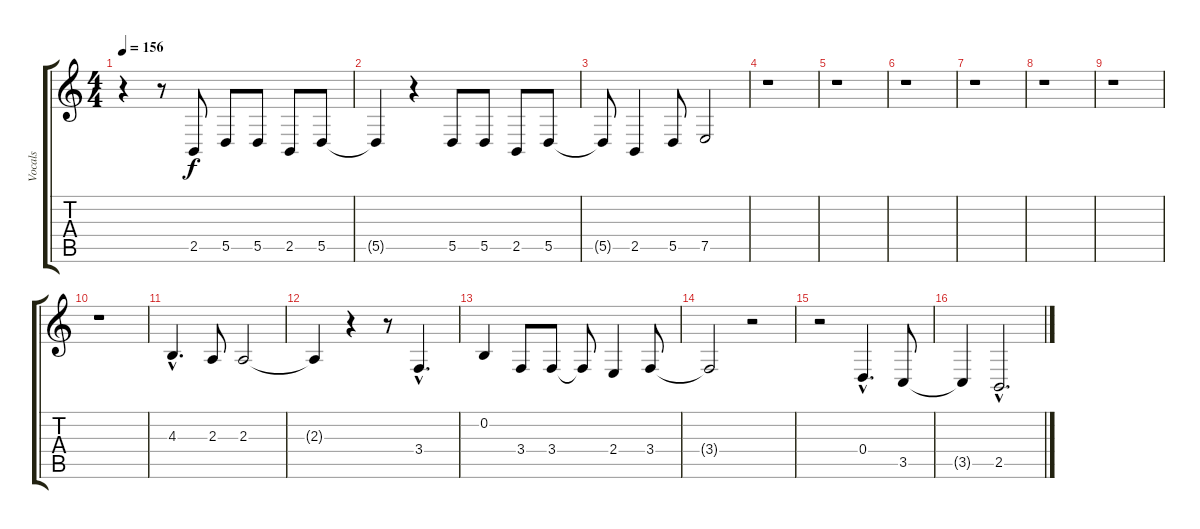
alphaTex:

\track ("Vocals" "Vocals") {instrument baritonesax}
\staff {score tabs}
\tuning (E4 B3 G3 D3 A2 E2) {hide}
\ts (4 4)
\tempo 156
\clef g2
\ks c
r.4{dy f} r.8 2.5.8 5.5.8 5.5.8 2.5.8 5.5.8 |
5.5{t}.4 r.4 5.5.8 5.5.8 2.5.8 5.5.8 |
5.5{t}.8 2.5.4 5.5.8 7.5.2 |
r.1 |
r.1 |
r.1 |
r.1 |
r.1 |
r.1 |
r.1 |
4.3{hac}.4{d} 2.3.8 2.3.2 |
2.3{t}.4 r.4 r.8 3.4{hac}.4{d} |
0.2.4 3.4.8 3.4.8 3.4{t}.8 2.4.4 3.4.8 |
3.4{t}.2 r.2 |
r.2 0.4{hac}.4{d} 3.5.8 |
3.5{t}.4 2.5{hac}.2{d}
